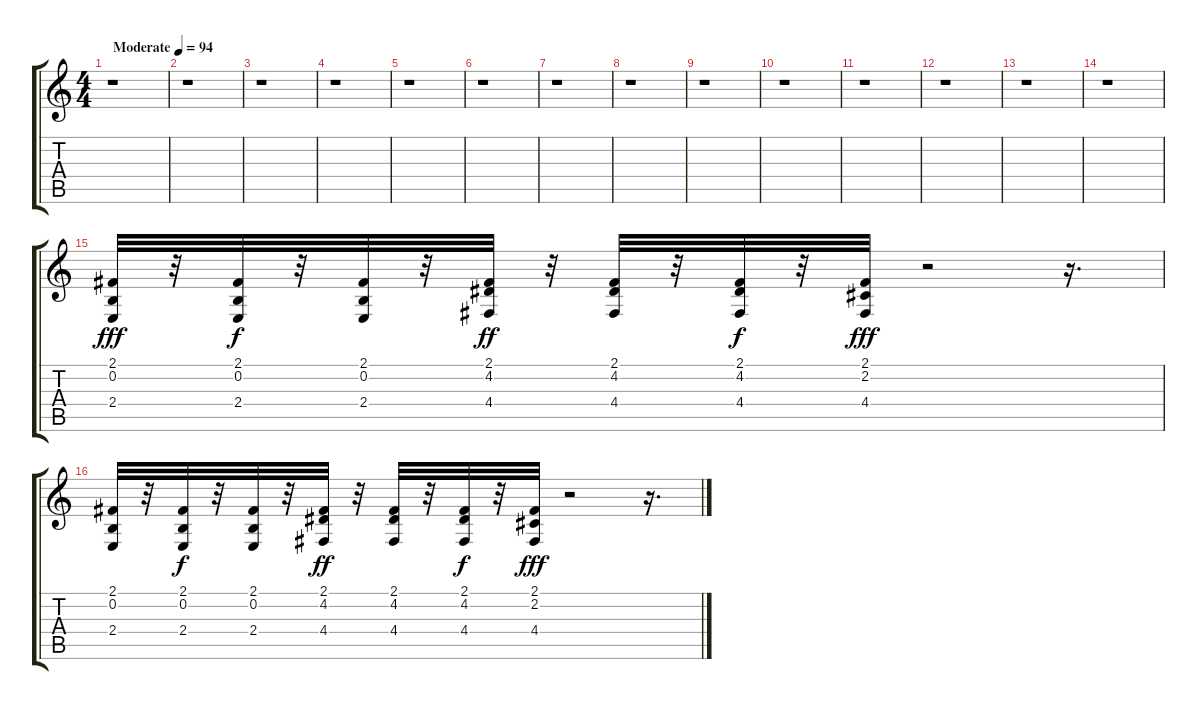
\track "" {instrument stringensemble1}
\staff {score tabs}
\tuning (E4 B3 G3 D3 A2 E2) {hide}
\ts (4 4)
\tempo (94 "Moderate")
\clef g2
\ks c
r.1{dy fff instrument stringensemble1} |
r.1 |
r.1 |
r.1 |
r.1 |
r.1 |
r.1 |
r.1 |
r.1 |
r.1 |
r.1 |
r.1 |
r.1 |
r.1 |
(2.1 0.2 2.4).32 r.32 (2.1 0.2 2.4).32{dy f} r.32 (2.1 0.2 2.4).32 r.32 (2.1 4.2 4.4).32{dy ff} r.32 (2.1 4.2 4.4).32 r.32 (2.1 4.2 4.4).32{dy f} r.32 (2.1 2.2 4.4).32{dy fff} r.2 r.16{d} |
(2.1 0.2 2.4).32 r.32 (2.1 0.2 2.4).32{dy f} r.32 (2.1 0.2 2.4).32 r.32 (2.1 4.2 4.4).32{dy ff} r.32 (2.1 4.2 4.4).32 r.32 (2.1 4.2 4.4).32{dy f} r.32 (2.1 2.2 4.4).32{dy fff} r.2 r.16{d}
